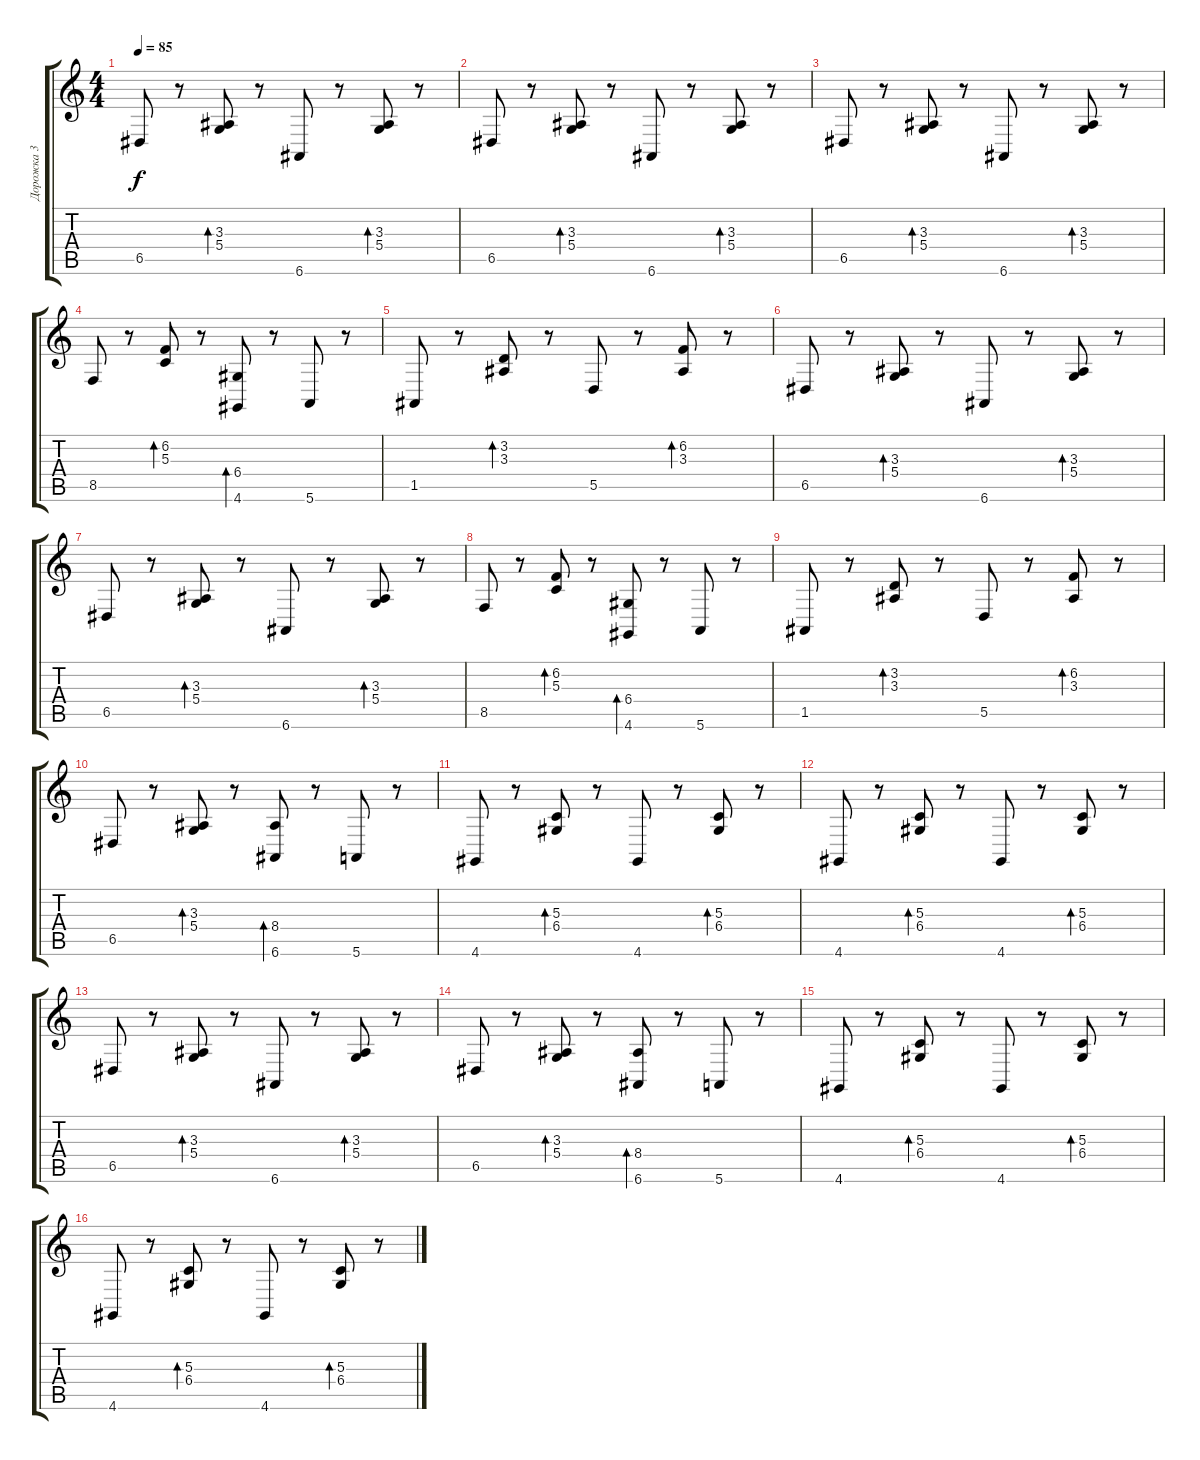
\track ("Дорожка 3" "Дорожка 3") {instrument fiddle}
\staff {score tabs}
\tuning (E4 B3 G3 D3 A2 E2) {hide}
\ts (4 4)
\tempo 85
\clef g2
\ks c
6.5.8{dy f volume 6 instrument fiddle} r.8{volume 8} (3.3 5.4).8{bd 60} r.8 6.6.8 r.8 (3.3 5.4).8{bd 60} r.8 |
6.5.8 r.8 (3.3 5.4).8{bd 60} r.8 6.6.8 r.8 (3.3 5.4).8{bd 60} r.8 |
6.5.8 r.8 (3.3 5.4).8{bd 60} r.8 6.6.8 r.8 (3.3 5.4).8{bd 60} r.8 |
8.5.8 r.8 (6.2 5.3).8{bd 60} r.8 (6.4 4.6).8{bd 60} r.8 5.6.8 r.8 |
1.5.8 r.8 (3.2 3.3).8{bd 60} r.8 5.5.8 r.8 (6.2 3.3).8{bd 60} r.8 |
6.5.8 r.8 (3.3 5.4).8{bd 60} r.8 6.6.8 r.8 (3.3 5.4).8{bd 60} r.8 |
6.5.8 r.8 (3.3 5.4).8{bd 60} r.8 6.6.8 r.8 (3.3 5.4).8{bd 60} r.8 |
8.5.8 r.8 (6.2 5.3).8{bd 60} r.8 (6.4 4.6).8{bd 60} r.8 5.6.8 r.8 |
1.5.8 r.8 (3.2 3.3).8{bd 60} r.8 5.5.8 r.8 (6.2 3.3).8{bd 60} r.8 |
6.5.8 r.8 (3.3 5.4).8{bd 60} r.8 (8.4 6.6).8{bd 60} r.8 5.6.8 r.8 |
4.6.8 r.8 (5.3 6.4).8{bd 60} r.8 4.6.8 r.8 (5.3 6.4).8{bd 60} r.8 |
4.6.8 r.8 (5.3 6.4).8{bd 60} r.8 4.6.8 r.8 (5.3 6.4).8{bd 60} r.8 |
6.5.8 r.8 (3.3 5.4).8{bd 60} r.8 6.6.8 r.8 (3.3 5.4).8{bd 60} r.8 |
6.5.8 r.8 (3.3 5.4).8{bd 60} r.8 (8.4 6.6).8{bd 60} r.8 5.6.8 r.8 |
4.6.8 r.8 (5.3 6.4).8{bd 60} r.8 4.6.8 r.8 (5.3 6.4).8{bd 60} r.8 |
4.6.8 r.8 (5.3 6.4).8{bd 60} r.8 4.6.8 r.8 (5.3 6.4).8{bd 60} r.8
